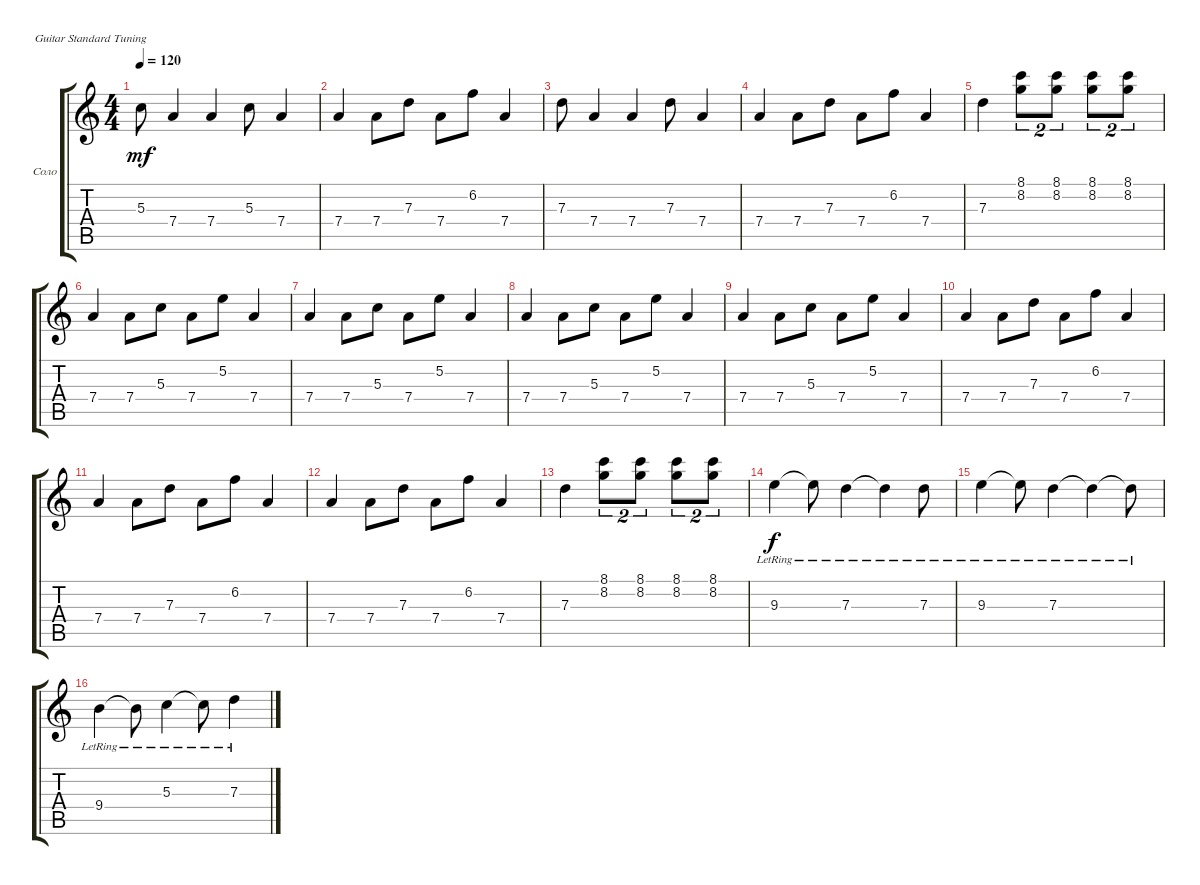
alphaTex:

\defaultSystemsLayout 4
\bracketExtendMode groupsimilarinstruments
\firstSystemTrackNameOrientation horizontal
\otherSystemsTrackNameOrientation horizontal
\track ("Юра Каспарян" "Соло") {instrument electricguitarclean}
\staff {score tabs}
\tuning (E4 B3 G3 D3 A2 E2)
\ts (4 4)
\tempo 120
\clef g2
\scale
0.333333
\ks c
5.3.8{dy mf} 7.4.4 7.4.4 5.3.8 7.4.4 |
\scale
0.333333 7.4.4 7.4.8 7.3.8 7.4.8 6.2.8 7.4.4 |
\scale
0.333333 7.3.8 7.4.4 7.4.4 7.3.8 7.4.4 |
\scale
0.333333 7.4.4 7.4.8 7.3.8 7.4.8 6.2.8 7.4.4 |
\scale
0.333333 7.3.4 (8.1 8.2).8{tu (2 3)} (8.1 8.2).8{tu (2 3)} (8.1 8.2).8{tu (2 3)} (8.1 8.2).8{tu (2 3)} |
\scale
0.333333 7.4.4 7.4.8 5.3.8 7.4.8 5.2.8 7.4.4 |
\scale
0.333333 7.4.4 7.4.8 5.3.8 7.4.8 5.2.8 7.4.4 |
\scale
0.333333 7.4.4 7.4.8 5.3.8 7.4.8 5.2.8 7.4.4 |
\scale
0.333333 7.4.4 7.4.8 5.3.8 7.4.8 5.2.8 7.4.4 |
\scale
0.333333 7.4.4 7.4.8 7.3.8 7.4.8 6.2.8 7.4.4 |
\scale
0.333333 7.4.4 7.4.8 7.3.8 7.4.8 6.2.8 7.4.4 |
\scale
0.333333 7.4.4 7.4.8 7.3.8 7.4.8 6.2.8 7.4.4 |
\scale
0.333333 7.3.4 (8.1 8.2).8{tu (2 3)} (8.1 8.2).8{tu (2 3)} (8.1 8.2).8{tu (2 3)} (8.1 8.2).8{tu (2 3)} |
\scale
0.333333 9.3{lr}.4{dy f} 9.3{lr t}.8 7.3{lr}.4 7.3{lr t}.4 7.3{lr}.8 |
\scale
0.333333 9.3{lr}.4 9.3{lr t}.8 7.3{lr}.4 7.3{lr t}.4 7.3{lr t}.8 |
\scale
0.333333 9.4{lr}.4 9.4{lr t}.8 5.3{lr}.4 5.3{lr t}.8 7.3{lr}.4
